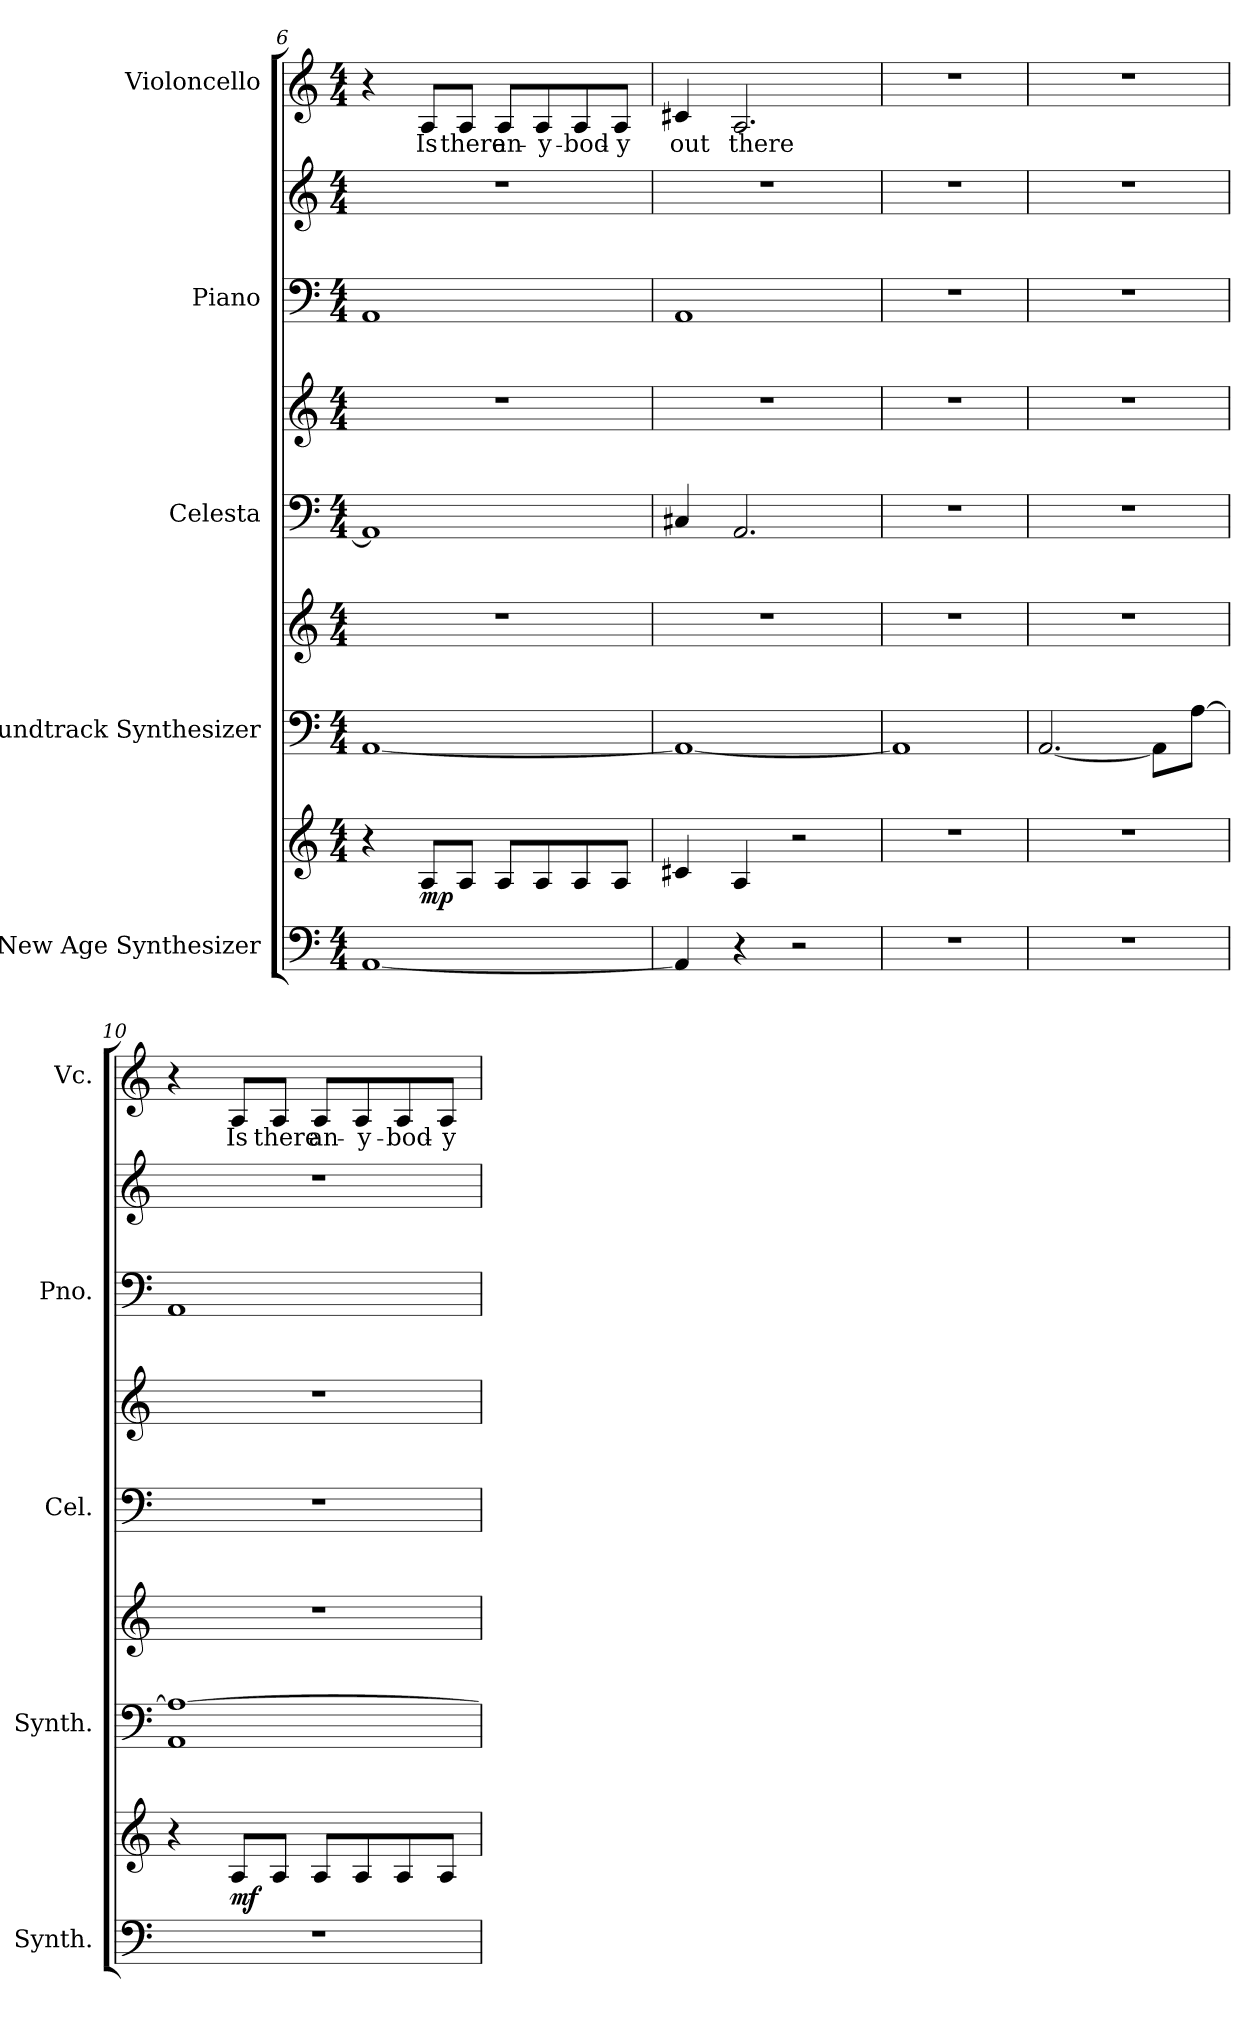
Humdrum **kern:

**kern	**kern	**dynam	**kern	**kern	**kern	**kern	**kern	**kern	**kern	**text
*part5	*part5	*part5	*part4	*part4	*part3	*part3	*part2	*part2	*part1	*part1
*staff9	*staff8	*staff8/9	*staff7	*staff6	*staff5	*staff4	*staff3	*staff2	*staff1	*staff1
*I"New Age Synthesizer	*	*	*I"Soundtrack Synthesizer	*	*I"Celesta	*	*I"Piano	*	*I"Violoncello	*
*I'Synth.	*	*	*I'Synth.	*	*I'Cel.	*	*I'Pno.	*	*I'Vc.	*
*clefF4	*clefG2	*	*clefF4	*clefG2	*clefF4	*clefG2	*clefF4	*clefG2	*clefG2	*
*	*	*	*	*	*ITrd-7c-12	*ITrd-7c-12	*	*	*	*
*k[]	*k[]	*	*k[]	*k[]	*k[]	*k[]	*k[]	*k[]	*k[]	*
*M4/4	*M4/4	*	*M4/4	*M4/4	*M4/4	*M4/4	*M4/4	*M4/4	*M4/4	*
=6	=6	=6	=6	=6	=6	=6	=6	=6	=6	=6
[1AA	4r	.	[1AA	1r	1A]	1r	1AA	1r	4r	.
!	!	!LO:DY:b	!	!	!	!	!	!	!	!
.	8A/L	mp	.	.	.	.	.	.	8A/L	Is
.	8A/J	.	.	.	.	.	.	.	8A/J	there
.	8A/L	.	.	.	.	.	.	.	8A/L	an-
.	8A/	.	.	.	.	.	.	.	8A/	-y-
.	8A/	.	.	.	.	.	.	.	8A/	-bod-
.	8A/J	.	.	.	.	.	.	.	8A/J	-y
=7	=7	=7	=7	=7	=7	=7	=7	=7	=7	=7
4AA/]	4c#X/	.	1AA_	1r	4c#X/	1r	1AA	1r	4c#X/	out
4r	4A/	.	.	.	2.A/	.	.	.	2.A/	there
2r	2r	.	.	.	.	.	.	.	.	.
=8	=8	=8	=8	=8	=8	=8	=8	=8	=8	=8
1r	1r	.	1AA]	1r	1r	1r	1r	1r	1r	.
=9	=9	=9	=9	=9	=9	=9	=9	=9	=9	=9
1r	1r	.	[2.AA/	1r	1r	1r	1r	1r	1r	.
.	.	.	8AA\L]	.	.	.	.	.	.	.
.	.	.	[8A\J	.	.	.	.	.	.	.
!!LO:PB:g=z
=10	=10	=10	=10	=10	=10	=10	=10	=10	=10	=10
1r	4r	.	1AA 1A_	1r	1r	1r	1AA	1r	4r	.
!	!	!LO:DY:b	!	!	!	!	!	!	!	!
.	8A/L	mf	.	.	.	.	.	.	8A/L	Is
.	8A/J	.	.	.	.	.	.	.	8A/J	there
.	8A/L	.	.	.	.	.	.	.	8A/L	an-
.	8A/	.	.	.	.	.	.	.	8A/	-y-
.	8A/	.	.	.	.	.	.	.	8A/	-bod-
.	8A/J	.	.	.	.	.	.	.	8A/J	-y
=	=	=	=	=	=	=	=	=	=	=
*-	*-	*-	*-	*-	*-	*-	*-	*-	*-	*-
